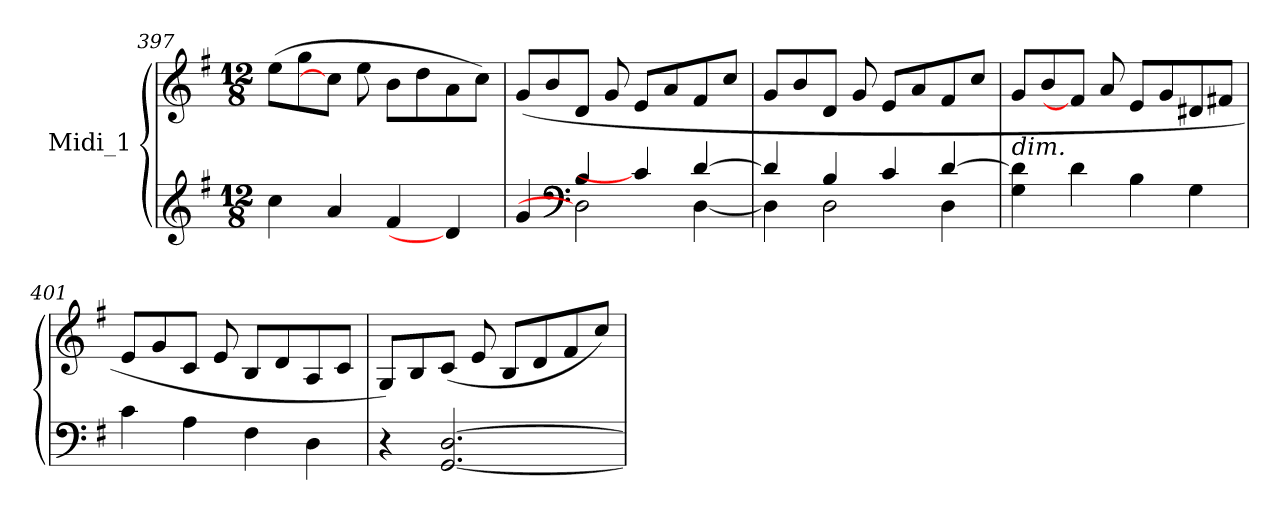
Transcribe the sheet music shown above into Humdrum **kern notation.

**kern	**kern
*part1	*part1
*staff2	*staff1
*I"Midi_1	*
*clefG2	*clefG2
*k[f#]	*k[f#]
*G:	*G:
*M12/8	*M12/8
=397	=397
*^	*
4cc\	2ryy	(>8ee\L
.	.	8gg\
4a/	.	8cc\J]
.	.	8ee\
4f#/	2ryy	8b\L
.	.	8dd\
4d/]	.	8a\
.	.	8cc\J)
=398	=398	=398
4g/	4ryy	(>8g/L
.	.	8b/
*clefF4	*	*
4B/	2D\]	8d/J
.	.	8g/
4c/]	.	8e/L
.	.	8a/
[4d/	[4D\	8f#/
.	.	8cc/J
=399	=399	=399
4d/]	4D\]	8g/L
.	.	8b/
4B/	2D\	8d/J
.	.	8g/
4c/	.	8e/L
.	.	8a/
[4d/	4D\	8f#/
.	.	8cc/J
=400	=400	=400
!LO:TX:a:i:t=dim.	!	!
4G\ 4d\]	2ryy	8g/L
.	.	8b/
4d\	.	8f/J]
.	.	8a/
4B\	2ryy	8e/L
.	.	8g/
4G\	.	8d#X/
.	.	8f#X/J
!!LO:LB:g=z
=401	=401	=401
4c\	2ryy	8e/L
.	.	8g/
4A\	.	8c/J
.	.	8e/
4F#\	2ryy	8B/L
.	.	8d/
4D\	.	8A/
.	.	8c/J
=402	=402	=402
4r	2ryy	8G/L)
.	.	8B/
[2.GG/ [2.D/	.	(8c/J
.	.	8e/
.	2ryy	8B/L
.	.	8d/
.	.	8f#/
.	.	8cc/J)
*v	*v	*
=	=
*-	*-
